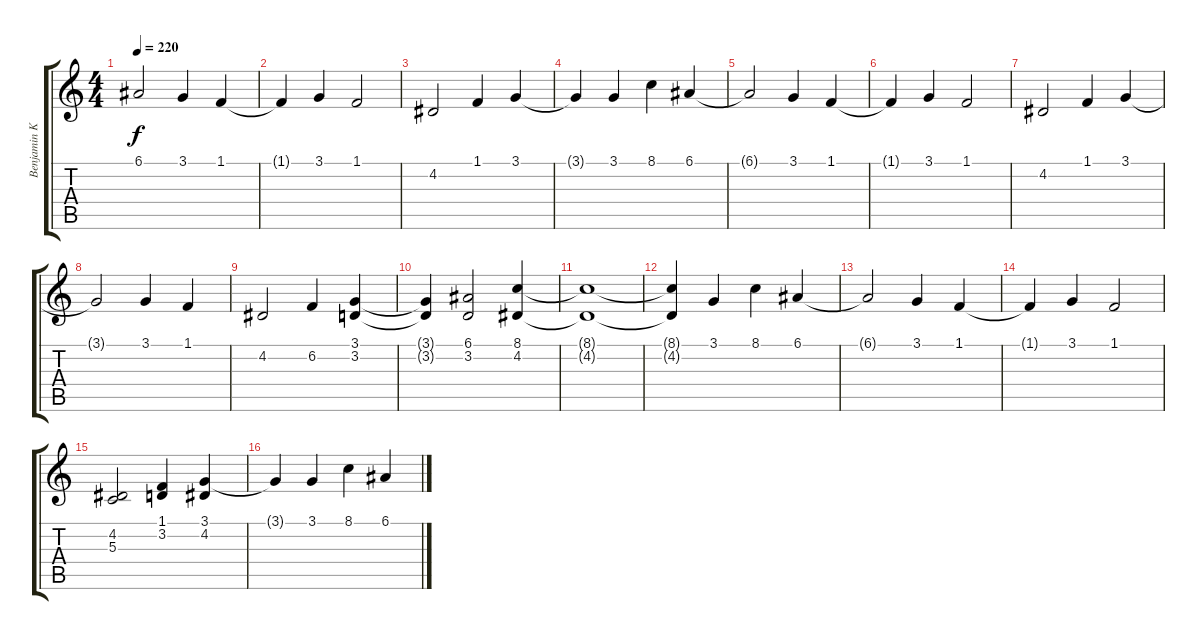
\track ("Benjamin Kowalewicz" "Benjamin K") {instrument electricgrandpiano}
\staff {score tabs}
\tuning (E4 B3 G3 D3 A2 E2) {hide}
\ts (4 4)
\tempo 220
\clef g2
\ks c
6.1{t}.2{dy f} 3.1.4 1.1.4 |
1.1{t}.4 3.1.4 1.1.2 |
4.2.2 1.1.4 3.1.4 |
3.1{t}.4 3.1.4 8.1.4 6.1.4 |
6.1{t}.2 3.1.4 1.1.4 |
1.1{t}.4 3.1.4 1.1.2 |
4.2.2 1.1.4 3.1.4 |
3.1{t}.2 3.1.4 1.1.4 |
4.2.2 6.2.4 (3.1 3.2).4 |
(3.1{t} 3.2{t}).4 (6.1 3.2).2 (8.1 4.2).4 |
(8.1{t} 4.2{t}).1 |
(8.1{t} 4.2{t}).4 3.1.4 8.1.4 6.1.4 |
6.1{t}.2 3.1.4 1.1.4 |
1.1{t}.4 3.1.4 1.1.2 |
(4.2 5.3).2 (1.1 3.2).4 (3.1 4.2).4 |
3.1{t}.4 3.1.4 8.1.4 6.1.4
